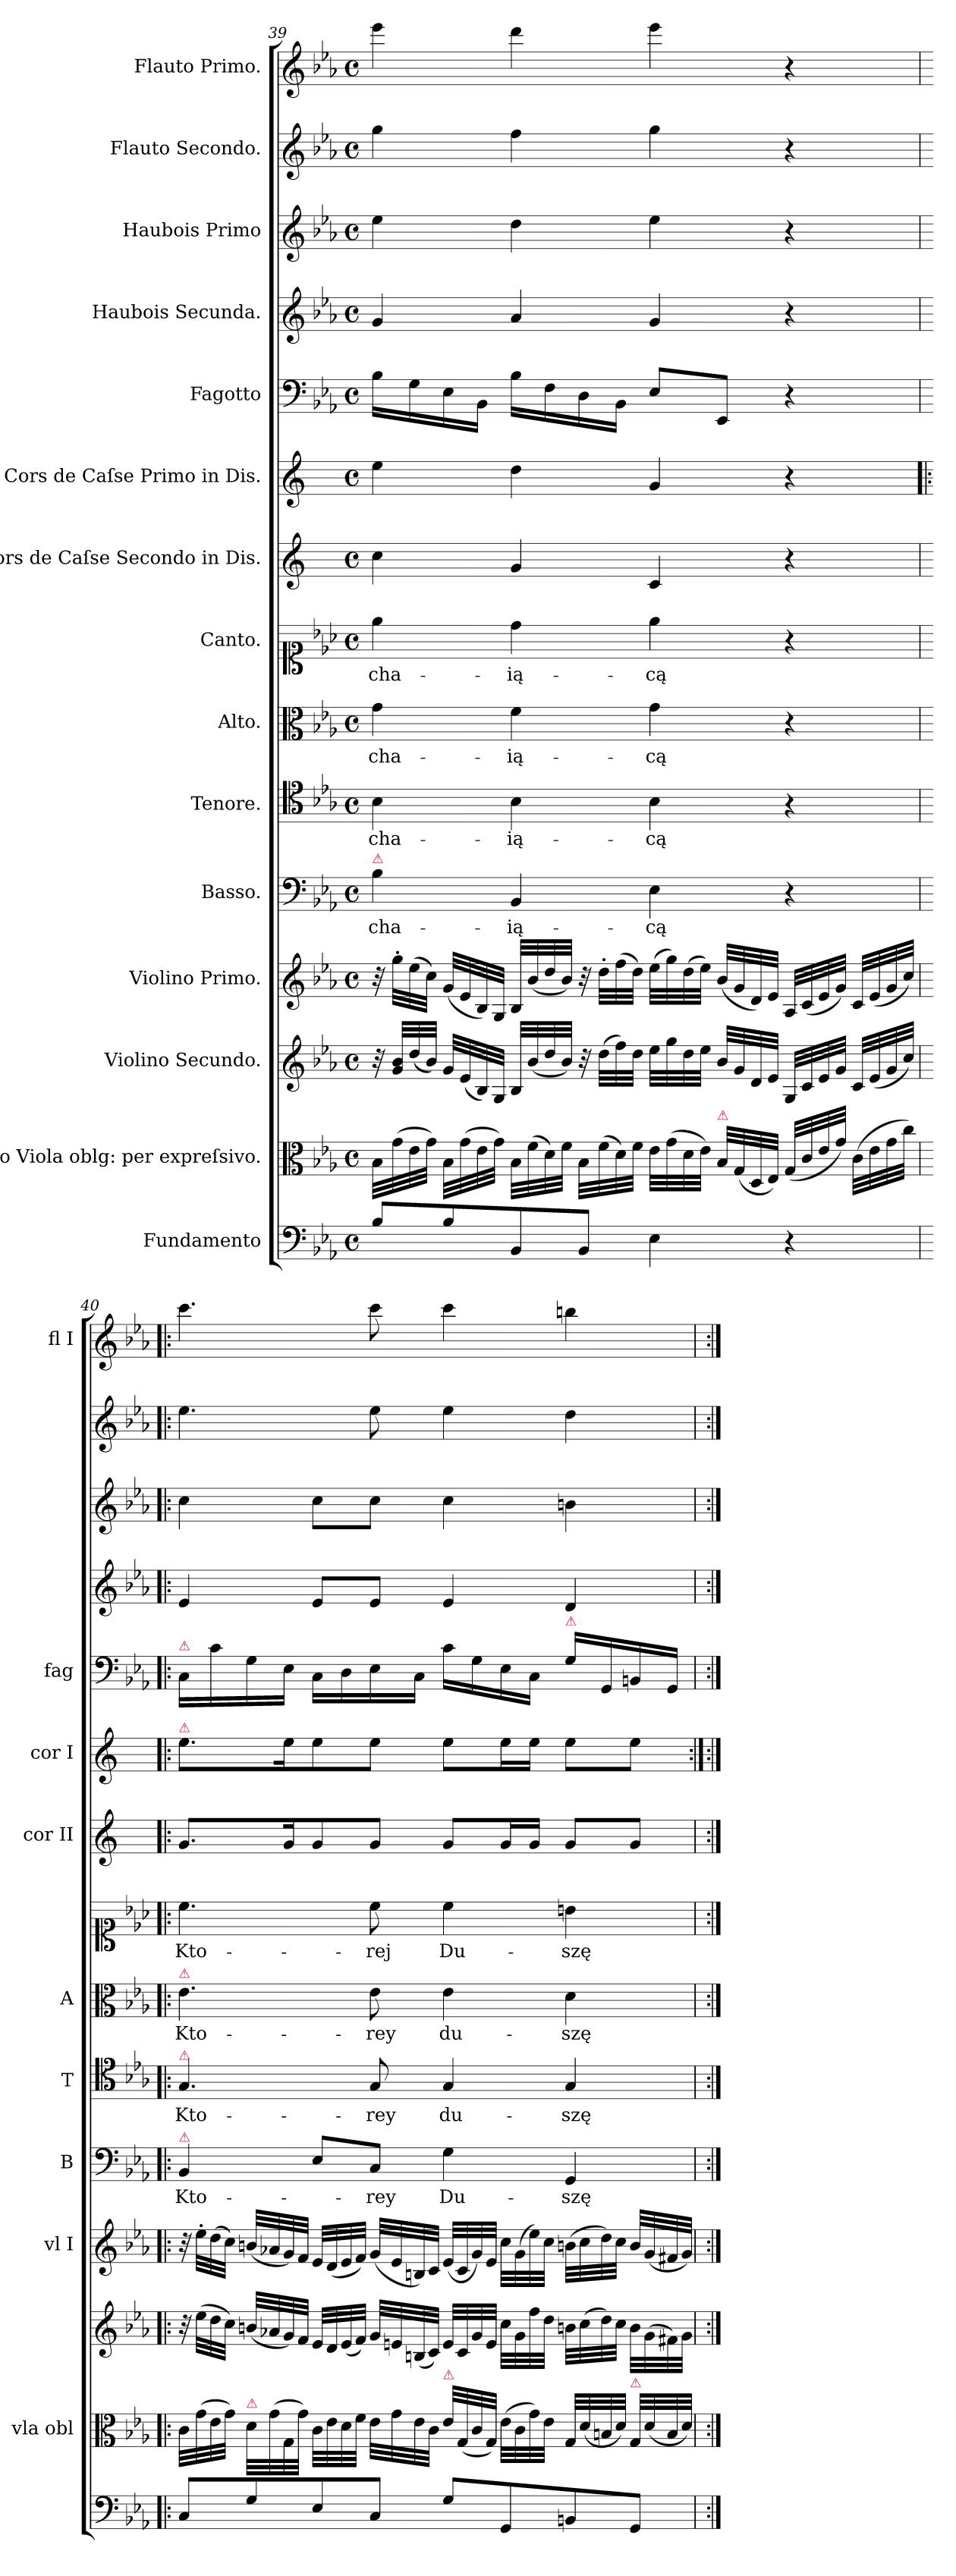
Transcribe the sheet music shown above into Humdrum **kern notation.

**kern	**kern	**kern	**kern	**kern	**text	**kern	**text	**kern	**text	**kern	**text	**kern	**kern	**kern	**kern	**kern	**kern	**kern
*part15	*part14	*part13	*part12	*part11	*part11	*part10	*part10	*part9	*part9	*part8	*part8	*part7	*part6	*part5	*part4	*part3	*part2	*part1
*staff15	*staff14	*staff13	*staff12	*staff11	*staff11	*staff10	*staff10	*staff9	*staff9	*staff8	*staff8	*staff7	*staff6	*staff5	*staff4	*staff3	*staff2	*staff1
*I"Fundamento	*I"Alto Viola oblg: per expreſsivo.	*I"Violino Secundo.	*I"Violino Primo.	*I"Basso.	*	*I"Tenore.	*	*I"Alto.	*	*I"Canto.	*	*I"Cors de Caſse Secondo in Dis.	*I"Cors de Caſse Primo in Dis.	*I"Fagotto	*I"Haubois Secunda.	*I"Haubois Primo	*I"Flauto Secondo.	*I"Flauto Primo.
*	*I'vla obl	*	*I'vl I	*I'B	*	*I'T	*	*I'A	*	*	*	*I'cor II	*I'cor I	*I'fag	*	*	*	*I'fl I
*clefF4	*clefC3	*clefG2	*clefG2	*clefF4	*	*clefC4	*	*clefC3	*	*clefC1	*	*clefG2	*clefG2	*clefF4	*clefG2	*clefG2	*clefG2	*clefG2
*	*	*	*	*	*	*	*	*	*	*	*	*ITrd-2c-3	*ITrd-2c-3	*	*	*	*	*
*k[b-e-a-]	*k[b-e-a-]	*k[b-e-a-]	*k[b-e-a-]	*k[b-e-a-]	*	*k[b-e-a-]	*	*k[b-e-a-]	*	*k[b-e-a-]	*	*k[b-e-a-]	*k[b-e-a-]	*k[b-e-a-]	*k[b-e-a-]	*k[b-e-a-]	*k[b-e-a-]	*k[b-e-a-]
*E-:	*E-:	*E-:	*E-:	*E-:	*	*E-:	*	*E-:	*	*E-:	*	*	*	*E-:	*E-:	*E-:	*E-:	*E-:
*M4/4	*M4/4	*M4/4	*M4/4	*M4/4	*	*M4/4	*	*M4/4	*	*M4/4	*	*M4/4	*M4/4	*M4/4	*M4/4	*M4/4	*M4/4	*M4/4
*met(c)	*met(c)	*met(c)	*met(c)	*met(c)	*	*met(c)	*	*met(c)	*	*met(c)	*	*met(c)	*met(c)	*met(c)	*met(c)	*met(c)	*met(c)	*met(c)
=39	=39	=39	=39	=39	=39	=39	=39	=39	=39	=39	=39	=39	=39	=39	=39	=39	=39	=39
!	!	!	!	!LO:TX:a:color=crimson:t=⚠	!	!	!	!	!	!	!	!	!	!	!	!	!	!
8B-\L	32B-\LLL	32r	32r	4B-\	-cha-	4B-\	-cha-	4g\	-cha-	4ee-\	-cha-	4ee-\	4gg\	16B-\LL	4g/	4ee-\	4gg\	4eee-\
.	(32g\	32g/ 32b-/LLL	32gg'\LLL	.	.	.	.	.	.	.	.	.	.	.	.	.	.	.
.	32e-\	(32dd/	(32ee-\	.	.	.	.	.	.	.	.	.	.	16G\	.	.	.	.
.	32g\JJJ)	32b-/JJJ)	32cc\JJJ)	.	.	.	.	.	.	.	.	.	.	.	.	.	.	.
8B-\	32B-\LLL	32g/LLL	(32g/LLL	.	.	.	.	.	.	.	.	.	.	16E-\	.	.	.	.
.	(32g\	(32e-/	32e-/	.	.	.	.	.	.	.	.	.	.	.	.	.	.	.
.	32e-\	32B-/)	32B-/)	.	.	.	.	.	.	.	.	.	.	16BB-\JJ	.	.	.	.
.	32g\JJJ)	32G/JJJ	32G/JJJ	.	.	.	.	.	.	.	.	.	.	.	.	.	.	.
8BB-/	32B-\LLL	32B-/LLL	32B-/LLL	4BB-/	-ią-	4B-\	-ią-	4f\	-ią-	4dd\	-ią-	4b-/	4ff\	16B-\LL	4a-/	4dd\	4ff\	4ddd\
.	(32f\	(32b-/	(32b-/	.	.	.	.	.	.	.	.	.	.	.	.	.	.	.
.	32d\)	32dd/	32dd/	.	.	.	.	.	.	.	.	.	.	16F\	.	.	.	.
.	32f\JJJ	32b-/JJJ)	32b-/JJJ)	.	.	.	.	.	.	.	.	.	.	.	.	.	.	.
8BB-/J	32B-\LLL	32r	32r	.	.	.	.	.	.	.	.	.	.	16D\	.	.	.	.
.	(32f\	(32dd\LLL	32dd'\LLL	.	.	.	.	.	.	.	.	.	.	.	.	.	.	.
.	32d\)	32ff\)	(32ff\	.	.	.	.	.	.	.	.	.	.	16BB-\JJ	.	.	.	.
.	32f\JJJ	32dd\JJJ	32dd\JJJ)	.	.	.	.	.	.	.	.	.	.	.	.	.	.	.
4E-\	32e-\LLL	32ee-\LLL	(32ee-\LLL	4E-\	-cą	4B-\	-cą	4g\	-cą	4ee-\	-cą	4e-/	4b-/	8E-/L	4g/	4ee-\	4gg\	4eee-\
.	(32g\	32gg\	32gg\)	.	.	.	.	.	.	.	.	.	.	.	.	.	.	.
.	32d\	32dd\	(32dd\	.	.	.	.	.	.	.	.	.	.	.	.	.	.	.
.	32e-\JJJ)	32ee-\JJJ	32ee-\JJJ)	.	.	.	.	.	.	.	.	.	.	.	.	.	.	.
!	!LO:TX:a:color=crimson:t=⚠	!	!	!	!	!	!	!	!	!	!	!	!	!	!	!	!	!
.	32B-/LLL	32b-/LLL	(32b-/LLL	.	.	.	.	.	.	.	.	.	.	8EE-/J	.	.	.	.
.	(32G/	32g/	32g/	.	.	.	.	.	.	.	.	.	.	.	.	.	.	.
.	32D/	32d/	32d/)	.	.	.	.	.	.	.	.	.	.	.	.	.	.	.
.	32E-/JJJ)	32e-/JJJ	32e-/JJJ	.	.	.	.	.	.	.	.	.	.	.	.	.	.	.
4r	(32G/LLL	32G/LLL	32A-/LLL	4r	.	4r	.	4r	.	4r	.	4r	4r	4r	4r	4r	4r	4r
.	32c/	32c/	(32c/	.	.	.	.	.	.	.	.	.	.	.	.	.	.	.
.	32e-/	32e-/	32e-/	.	.	.	.	.	.	.	.	.	.	.	.	.	.	.
.	32g/JJJ)	32g/JJJ	32g/JJJ)	.	.	.	.	.	.	.	.	.	.	.	.	.	.	.
.	(32c\LLL	32c/LLL	32c/LLL	.	.	.	.	.	.	.	.	.	.	.	.	.	.	.
.	32e-\	(32e-/	(32e-/	.	.	.	.	.	.	.	.	.	.	.	.	.	.	.
.	32g\	32g/	32g/	.	.	.	.	.	.	.	.	.	.	.	.	.	.	.
.	32cc\JJJ)	32cc/JJJ)	32cc/JJJ)	.	.	.	.	.	.	.	.	.	.	.	.	.	.	.
=40	=40	=40	=40	=40	=40	=40	=40	=40	=40	=40	=40	=40	=40!|:	=40	=40	=40	=40	=40
!	!	!	!	!	!	!	!	!	!	!	!	!	!	!LO:TX:a:color=crimson:t=⚠	!	!	!	!
!	!	!	!	!	!	!	!	!	!	!	!	!	!LO:TX:a:color=crimson:t=⚠	!	!	!	!	!
!	!	!	!	!	!	!	!	!LO:TX:a:color=crimson:t=⚠	!	!	!	!	!	!	!	!	!	!
!	!	!	!	!	!	!LO:TX:a:color=crimson:t=⚠	!	!	!	!	!	!	!	!	!	!	!	!
!	!	!	!	!LO:TX:a:color=crimson:t=⚠	!	!	!	!	!	!	!	!	!	!	!	!	!	!
8C/L	32c\LLL	32r	32r	4BB-/	Kto-	4.G/	Kto-	4.e-\	Kto-	4.cc\	Kto-	8.b-/L	8.gg\L	16C/LL	4e-/	4cc\	4.ee-\	4.ccc\
.	(32g\	(32ee-\LLL	32ee-'\LLL	.	.	.	.	.	.	.	.	.	.	.	.	.	.	.
.	32e-\	32dd\	(32dd\	.	.	.	.	.	.	.	.	.	.	16c\	.	.	.	.
.	32g\JJJ)	32cc\JJJ)	32cc\JJJ)	.	.	.	.	.	.	.	.	.	.	.	.	.	.	.
!	!LO:TX:a:color=crimson:t=⚠	!	!	!	!	!	!	!	!	!	!	!	!	!	!	!	!	!
8G/	32d\LLL	(32bn/LLL	(32bn/LLL	.	.	.	.	.	.	.	.	.	.	16G\	.	.	.	.
.	(32g\	32a-X/	32a-X/	.	.	.	.	.	.	.	.	.	.	.	.	.	.	.
.	32G/	32g/)	32g/)	.	.	.	.	.	.	.	.	16b-/K	16gg\K	16E-\JJ	.	.	.	.
.	32g\JJJ)	32f/JJJ	32f/JJJ	.	.	.	.	.	.	.	.	.	.	.	.	.	.	.
8E-/	32c\LLL	32e-/LLL	32e-/LLL	8E-/L	.	.	.	.	.	.	.	8b-/	8gg\	16C\LL	8e-/L	8cc\L	.	.
.	32e-\	32d/	(32d/	.	.	.	.	.	.	.	.	.	.	.	.	.	.	.
.	32d\	(32e-/	32e-/	.	.	.	.	.	.	.	.	.	.	16D\	.	.	.	.
.	32f\JJJ	32f/JJJ)	32f/JJJ)	.	.	.	.	.	.	.	.	.	.	.	.	.	.	.
8C/J	32e-\LLL	32g/LLL	(32g/LLL	8C/J	-rey	8G/	-rey	8e-\	-rey	8cc\	-rej	8b-/J	8gg\J	16E-\	8e-/J	8cc\J	8ee-\	8ccc\
.	32g\	32en/	32e-/	.	.	.	.	.	.	.	.	.	.	.	.	.	.	.
.	32e-\	(32Bn/	32Bn/)	.	.	.	.	.	.	.	.	.	.	16C\JJ	.	.	.	.
.	32c\JJJ	32c/JJJ)	32c/JJJ	.	.	.	.	.	.	.	.	.	.	.	.	.	.	.
!	!LO:TX:a:color=crimson:t=⚠	!	!	!	!	!	!	!	!	!	!	!	!	!	!	!	!	!
8G\L	32e-/LLL	32e/LLL	(32e-/LLL	4G\	Du-	4G/	du-	4e-\	du-	4cc\	Du-	8b-/L	8gg\L	16c\LL	4e-/	4cc\	4ee-\	4ccc\
.	(32G/	32c/	32c/	.	.	.	.	.	.	.	.	.	.	.	.	.	.	.
.	32c/	32g/	32g/)	.	.	.	.	.	.	.	.	.	.	16G\	.	.	.	.
.	32G/JJJ)	32e/JJJ	32e-/JJJ	.	.	.	.	.	.	.	.	.	.	.	.	.	.	.
8GG/	(32e-\LLL	32cc\LLL	32cc\LLL	.	.	.	.	.	.	.	.	16b-/L	16gg\L	16E-\	.	.	.	.
.	32c\	32g\	(32g\	.	.	.	.	.	.	.	.	.	.	.	.	.	.	.
.	32g\)	32ff\	32ee-\)	.	.	.	.	.	.	.	.	16b-/JJ	16gg\JJ	16C\JJ	.	.	.	.
.	32e-\JJJ	32dd\JJJ	32cc\JJJ	.	.	.	.	.	.	.	.	.	.	.	.	.	.	.
!	!	!	!	!	!	!	!	!	!	!	!	!	!	!LO:TX:a:color=crimson:t=⚠	!	!	!	!
8BBn/	32G/LLL	32bn\LLL	(32bn\LLL	4GG/	-szę	4G/	-szę	4d\	-szę	4bn\	-szę	8b-/L	8gg\L	16G\LL	4d/	4bn\	4dd\	4bbn\
.	(32d/	(32cc\	32cc\	.	.	.	.	.	.	.	.	.	.	.	.	.	.	.
.	32Bn/	32dd\)	32dd\)	.	.	.	.	.	.	.	.	.	.	16GG/	.	.	.	.
.	32d/JJJ)	32cc\JJJ	32cc\JJJ	.	.	.	.	.	.	.	.	.	.	.	.	.	.	.
!	!LO:TX:a:color=crimson:t=⚠	!	!	!	!	!	!	!	!	!	!	!	!	!	!	!	!	!
8GG/J	32G/LLL	32b\LLL	32b/LLL	.	.	.	.	.	.	.	.	8b-/J	8gg\J	16BBn/	.	.	.	.
.	(32d/	(32g\	(32g/	.	.	.	.	.	.	.	.	.	.	.	.	.	.	.
.	32B/	32f#X\)	32f#X/	.	.	.	.	.	.	.	.	.	.	16GG/JJ	.	.	.	.
.	32d/JJJ)	32g\JJJ	32g/JJJ)	.	.	.	.	.	.	.	.	.	.	.	.	.	.	.
=	=	=	=	=	=	=	=	=	=	=	=	=	=:|!	=	=	=	=	=
*-	*-	*-	*-	*-	*-	*-	*-	*-	*-	*-	*-	*-	*-	*-	*-	*-	*-	*-
